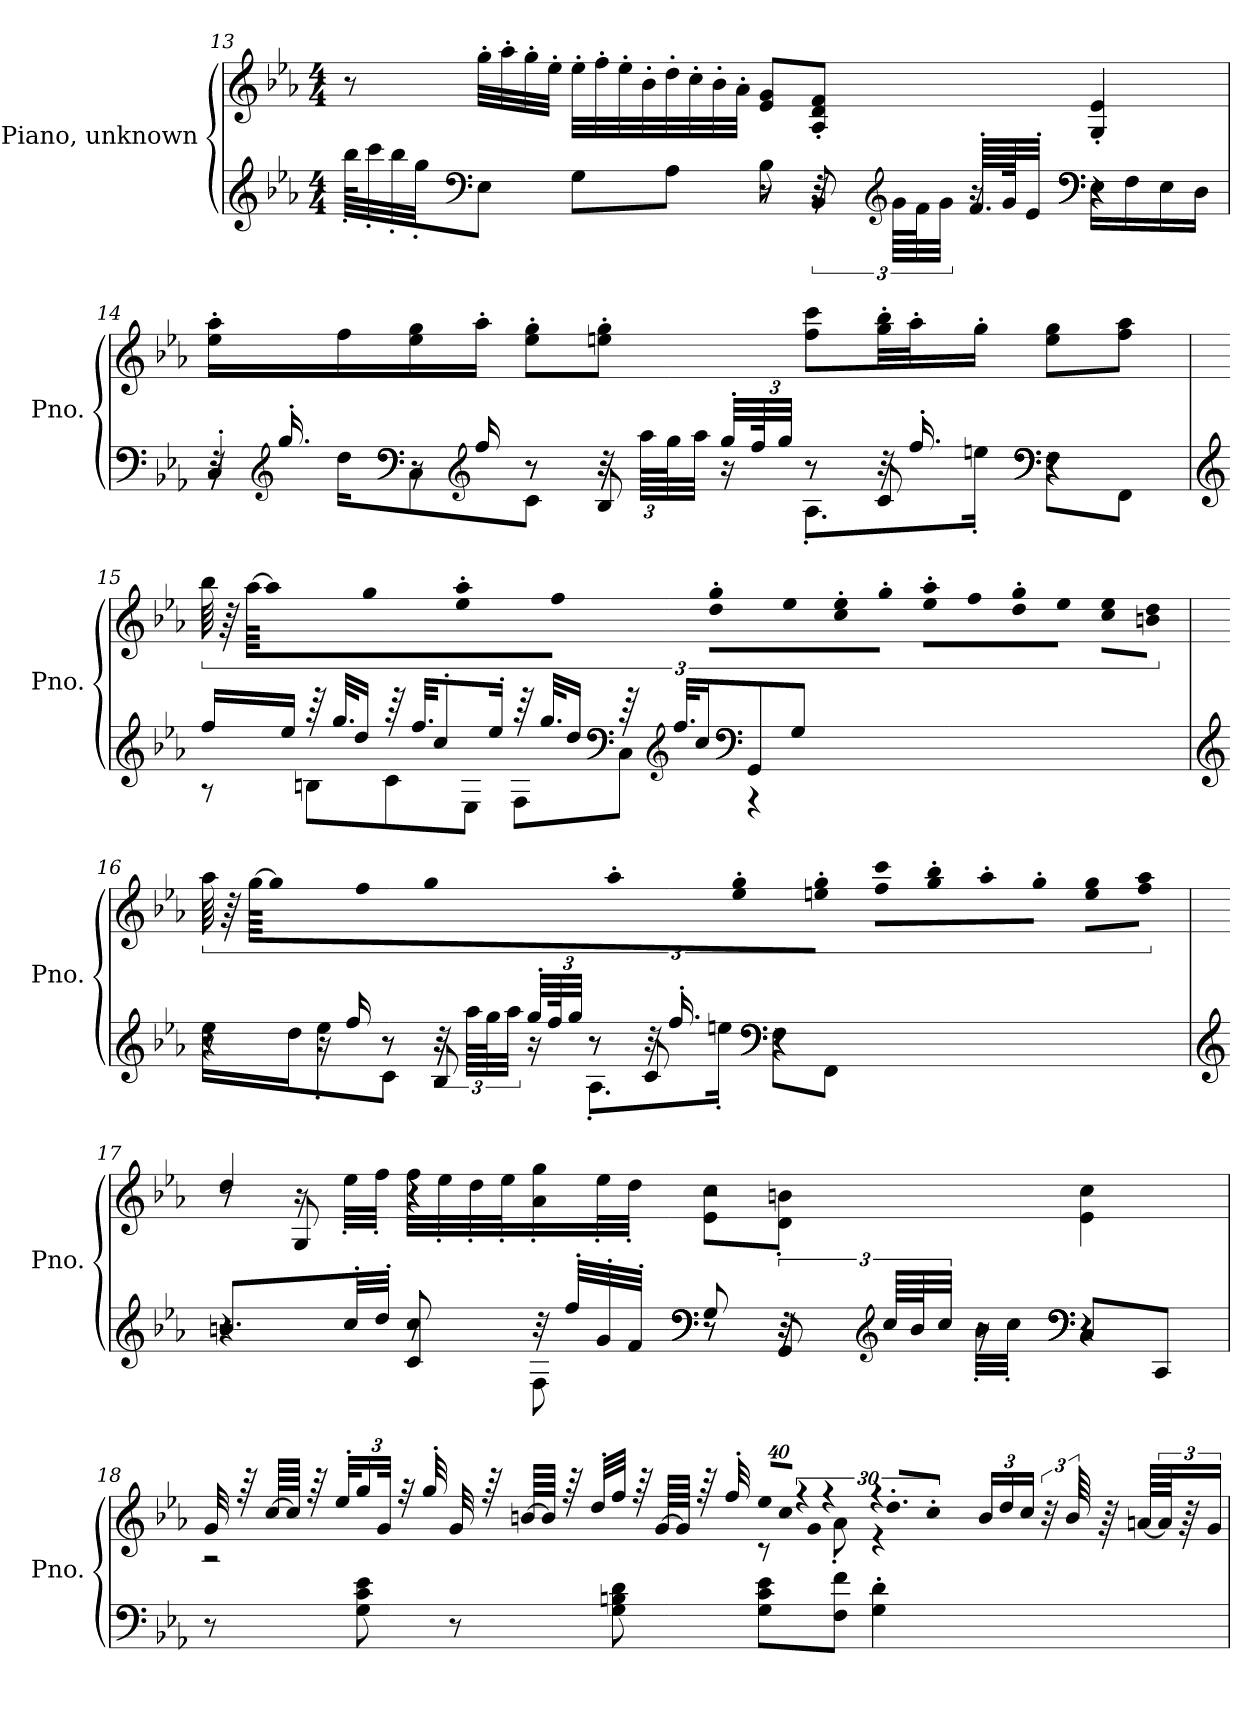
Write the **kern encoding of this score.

**kern	**kern
*part1	*part1
*staff2	*staff1
*I"Piano, unknown	*
*I'Pno.	*
!!LO:LB:g=z
*clefG2	*clefG2
*k[b-e-a-]	*k[b-e-a-]
*M4/4	*M4/4
=13	=13
*^	*
*	*^	*
2r	32bb-'\LLL	2r	8r
.	32ccc'\	.	.
.	32bb-'\	.	.
.	32gg'\JJ	.	.
*clefF4	*	*	*
.	8E-\J	.	32gg'\LLL
.	.	.	32aa-'\
.	.	.	32gg'\
.	.	.	32ee-'\JJJ
.	8G\L	.	32ee-'\LLL
.	.	.	32ff'\
.	.	.	32ee-'\
.	.	.	32b-'\
.	8A-\J	.	32dd'\
.	.	.	32cc'\
.	.	.	32b-'\
.	.	.	32a-'\JJJ
8r	8B-\	8r	8e-/ 8g/L
16r	48r	8BB-/	8A-/' 8d/' 8f/'J
*clefG2	*	*	*
.	96g\LLLL	.	.
.	96f\J	.	.
.	48g\JJJ	.	.
64.f'/LLLL	16r	.	.
128g/JK	.	.	.
32e-'/JJJ	.	.	.
*clefF4	*	*	*
4r	16E-\LL	4r	4G/' 4e-/'
.	16F\	.	.
.	16E-\	.	.
.	16D\JJ	.	.
!!LO:PB:g=z
=14	=14	=14	=14
32r	16r	4C'/	16ee-\' 16aa-\'LL
*clefG2	*	*	*
16.gg'/	.	.	.
.	16dd\KL	.	16ff\
*clefF4	*	*	*
16r	8C\	.	16ee-\ 16gg\
*clefG2	*	*	*
16ff/	.	.	16aa-'\JJ
8r	8c\J	8r	8ee-\' 8gg\'L
16r	48r	8B-/	8een\' 8gg\'J
.	96aa-\LLLL	.	.
.	96gg\J	.	.
.	48aa-\JJJ	.	.
32gg'/LLL	16r	.	.
*Xbrackettup	*	*	*
96ff/K	.	.	.
48gg/JJJ	.	.	.
8r	8.A-'\L	8r	8ff\ 8ccc\L
32r	.	8c/	32gg\' 32bb-\'LL
16.ff'/	.	.	32aa-'\J
.	16een'\Jk	.	16gg'\JJ
*clefF4	*	*	*
4r	8F\L	4r	8ee\ 8gg\L
.	8FF\J	.	8ff\ 8aa-\J
*v	*v	*v	*
!!LO:LB:g=z
=15	=15
*clefG2	*
*^	*
16ff/LL	8r	96bb-\
.	.	96r
.	.	[96aa-\KLLL
.	.	32aa-\J]
16ee-/JJ	.	16gg\
64r	8Bn\L	16ee-\' 16aa-\'
32.gg/KLL	.	.
16dd/JJ	.	16ff\JJ
64r	8c\	16dd\' 16gg\'LL
32.ff/KKL	.	.
8cc'/	.	16ee-\
.	8E-\J	16cc\' 16ee-\'
16ee-'/Jk	.	16gg'\JJ
64r	8F\L	16ee-\' 16aa-\'LL
32.gg/KLL	.	.
16dd/JJ	.	16ff\
*clefF4	*	*
64r	8C\J	16dd\' 16gg\'
*clefG2	*	*
32.ff/KLL	.	.
16cc/J	.	16ee-\JJ
*clefF4	*	*
8GG/	4r	8cc\ 8ee-\L
8G/J	.	8bn\ 8dd\J
*v	*v	*
!!LO:LB:g=z
=16	=16
*clefG2	*
*^	*
*	*^	*
8r	16ee-\LL	4r	96aa-\
.	.	.	96r
.	.	.	[96gg\KLLL
.	.	.	32gg\J]
.	16dd\J	.	16ff\
16r	8ee-'\	.	16gg\
16ff/	.	.	16aa-'\J
8r	8c\J	8r	8ee-\' 8gg\'
*	*brackettup	*	*
16r	48r	8B-/	8een\' 8gg\'J
.	96aa-\LLLL	.	.
.	96gg\J	.	.
.	48aa-\JJJ	.	.
32gg'/LLL	16r	.	.
*Xbrackettup	*	*	*
96ff/K	.	.	.
48gg/JJJ	.	.	.
8r	8.A-'\L	8r	8ff\ 8ccc\L
32r	.	8c/	32gg\' 32bb-\'LL
16.ff'/	.	.	32aa-'\J
.	16een'\Jk	.	16gg'\JJ
*clefF4	*	*	*
4r	8F\L	4r	8ee\ 8gg\L
.	8FF\J	.	8ff\ 8aa-\J
!!LO:LB:g=z
=17	=17	=17	=17
*clefG2	*	*	*
*	*	*	*^
*	*	*	*	*^
8.bn/L	4r	2r	4dd/	8r	8r
.	.	.	.	16r	8G/
32cc'/LL	.	.	.	32ee-'\LLL	.
32dd'/JJJ	.	.	.	32ff'\JJJ	.
8c/ 8cc/	8r	.	4r	32ff\LLL	4r
.	.	.	.	32ee-'\	.
.	.	.	.	32dd'\	.
.	.	.	.	32ee-'\J	.
32r	8F\	.	.	16a-\' 16gg\'	.
32ff'/LLL	.	.	.	.	.
32g'/	.	.	.	32ee-'\L	.
32f'/JJJ	.	.	.	32dd'\JJJ	.
*clefF4	*	*	*	*	*
8G/	8r	8r	2r	8e-\ 8cc\L	2r
*brackettup	*	*	*	*	*
48r	16r	8GG/	.	8d\' 8bn\'J	.
*clefG2	*	*	*	*	*
96cc/LLLL	.	.	.	.	.
96b/J	.	.	.	.	.
48cc/JJJ	.	.	.	.	.
16r	32b'\LLL	.	.	.	.
.	32cc'\JJJ	.	.	.	.
*clefF4	*	*	*	*	*
8C/L	4r	4r	.	4e-\ 4cc\	.
8CC/J	.	.	.	.	.
*v	*v	*v	*	*	*
*	*	*v	*v
!!LO:LB:g=z
=18	=18	=18
8r	32g/	2r
.	64r	.
.	[64cc/LLLL	.
.	64cc/JJJJ]	.
.	64r	.
.	32ee-'/KLL	.
*	*Xbrackettup	*
8G\ 8c\ 8e-\	24gg/	.
.	48g/JJk	.
.	32r	.
.	32gg'/	.
8r	32g/	.
.	64r	.
.	[64bn/LLLL	.
.	64b/JJJJ]	.
.	64r	.
.	32dd'/LLL	.
8G\ 8Bn\ 8d\	32ff/JJJ	.
.	64r	.
.	[64g/LLLL	.
.	64g/JJJJ]	.
.	64r	.
.	32ff'/	.
*	*brackettup	*
!	!LO:N:vis=32	!
8G\ 8c\ 8e-\L	640%23ee-/LLL	8r
!	!LO:N:vis=32	!
.	640%23cc/JJJ	.
!	!LO:N:vis=64	!
.	960%17r	.
!	!LO:N:vis=64	!
.	960%17g/	.
!	!LO:N:vis=32	!
.	640%23r	.
8F\ 8f\J	.	8a-'\
!	!LO:N:vis=64	!
.	960%17r	.
!	!LO:N:vis=32.	!
.	1920%103dd'/LLL	.
!	!LO:N:vis=32	!
.	640%23cc'/JJJ	.
4G\' 4d\'	.	4r
*	*Xbrackettup	*
.	24b/LL	.
.	24dd/	.
.	24cc/JJ	.
*	*brackettup	*
.	48r	.
.	96b/	.
.	64r	.
.	[64an/LLLL	.
.	96a/JJJJ]	.
.	96r	.
.	24g/	.
1920ryy	.	1920ryy
*	*v	*v
=	=
*-	*-
